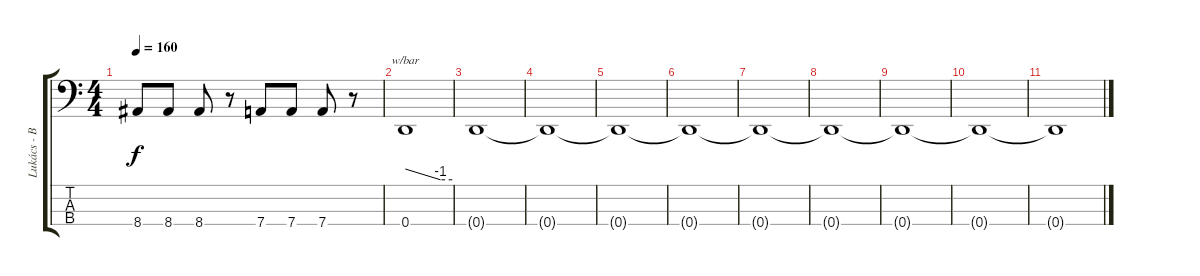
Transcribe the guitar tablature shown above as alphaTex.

\track ("Lukács - Basszus" "Lukács - B") {instrument electricbasspick}
\staff {score tabs}
\tuning (G2 D2 A1 D1) {hide}
\ts (4 4)
\tempo 160
\clef f4
\ks c
8.4.8{dy f} 8.4.8 8.4.8 r.8 7.4.8 7.4.8 7.4.8 r.8 |
0.4.1{tbe (custom default 0 0 45 -4 60 -4)} |
0.4{t}.1 |
0.4{t}.1 |
0.4{t}.1 |
0.4{t}.1 |
0.4{t}.1 |
0.4{t}.1 |
0.4{t}.1 |
0.4{t}.1 |
0.4{t}.1
